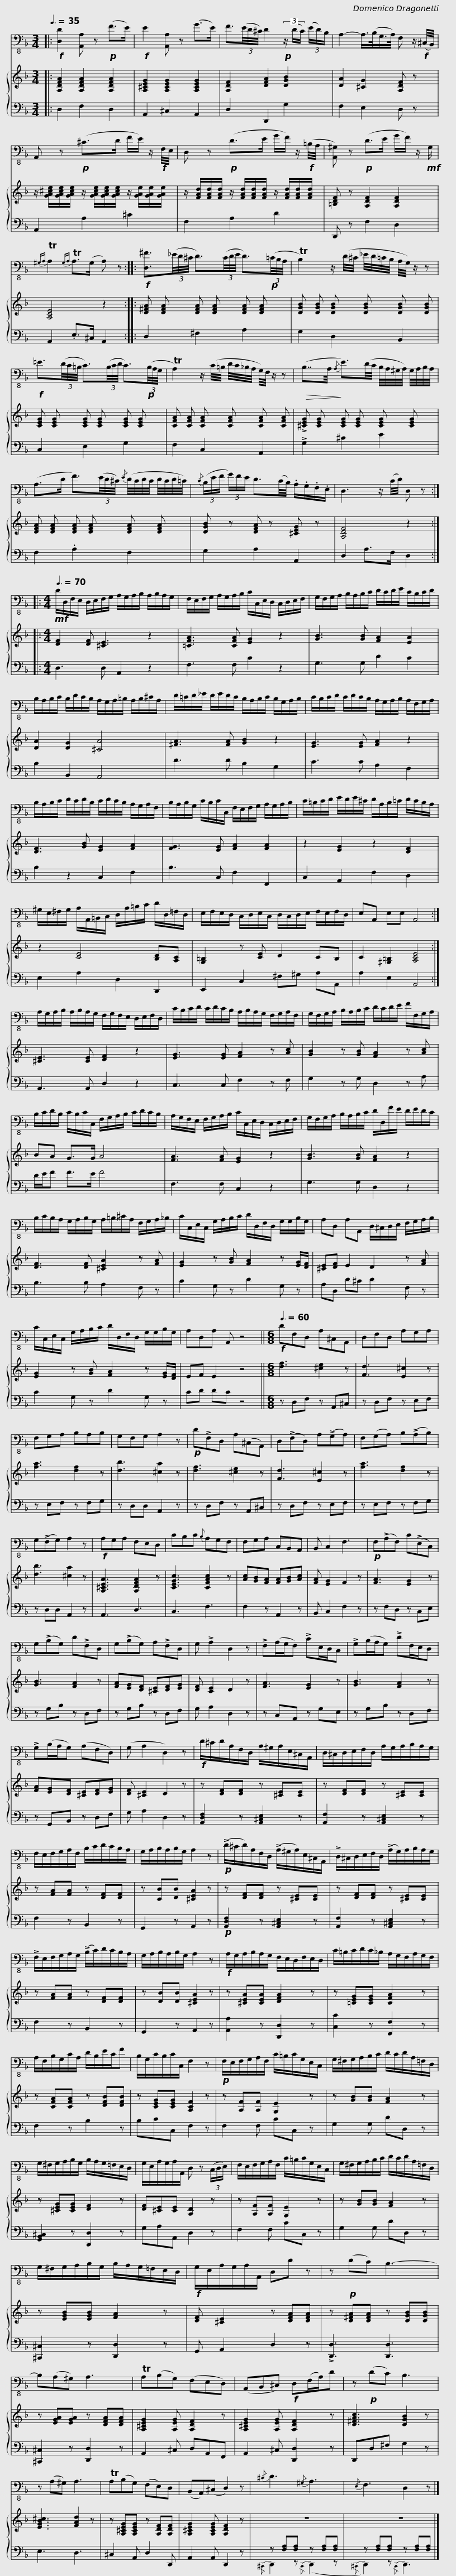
X:1
%%score 1 { 2 | ( 3 4 ) }
L:1/8
Q:3/8=35
M:3/4
I:linebreak $
K:F
V:1 bass-8
V:2 treble
V:3 bass
V:4 bass
V:1
|:!f! [D,D]2 [A,,A,] z!p! (F>E) |!f! E2 [A,,A,] z (G>E) | F3/2(3(E/4D/4^C/4) D2!p! (3z/ (D/C/) (3(E/D/)B,/ | A,2- A,/>(B,/G,/>A,/) F, z/!f! (^C,/4B,,/4) |$ A,, z!p! (^C>D F/E/) z/!f! F,/4E,/4 | %5
 D, z!p! (D>E G/F/) z/!f! (=B,/4A,/4 | [A,,^G,]) z!p! (D>E G/F/) z/!mf! G,/ |{^G,A,} TA,2{G,A,} TA,>(G, A,) z ::$!f! [D,^F]3/2(3(_E/4D/4^C/4 D3/2)(3(C/4D/4E/4 D3/2)!p!(3(=C/4B,/4A,/4 | TB,2) z/ (D/4^C/4 _E/4D/4=C/4B,/4 A,/4G,/4) z/ z |$ %10
!f! =E3/2(3(D/4C/4=B,/4 C3/2)(3(B,/4C/4D/4 C3/2)!p!(3(B,/4A,/4G,/4 | TA,2) z/ (C/4=B,/4 D/4C/4_B,/4A,/4 G,/4)F,/4 z/ z |$!>(! (B,7/4A,/4!>)!{/A,} E3/2)(D/4C/4 B,/4A,/4^G,/4A,/4) G,/4A,/4B,/4A,/4 | (A,>D F3/2)(3(E/4D/4^C/4){/E} (D/4C/4D/4C/4 D/4C/4D/4=C/4) |{/C} (3(B,/E/F/ (3G/)F/E/ D3/2(C/4B,/4) .A,/.G,/.F,/.E,/ |$ %15
 D,3 z/ (C/4D/4) D, z ::$[M:4/4][Q:3/8=70]!mf! D/D,/F,/E,/ D,/E,/F,/G,/ A,/G,/A,/B,/ A,/B,/A,/G,/ | F,/E,/F,/G,/ A,/G,/A,/B,/ C/C,/E,/D,/ C,/D,/E,/F,/ |$ G,/F,/G,/A,/ B,/A,/B,/C/ D/C/D/E/ C/B,/C/D/ | B,/A,/B,/C/ B,/D/C/B,/ A,/G,/A,/=B,/ A,/B,/^C/A,/ |$ %20
 D/=C/D/_E/ D/E/D/C/ B,/A,/B,/C/ B,/G,/A,/B,/ | C/B,/C/D/ C/D/C/B,/ A,/G,/A,/B,/ A,/F,/G,/A,/ |$ B,/A,/B,/C/ D/C/D/B,/ C/D/C/B,/ A,/G,/A,/F,/ | B,/A,/B,/G,/ C/B,/C/C,/ F,/E,/F,/G,/ A,/G,/A,/B,/ |$ C/=B,/C/D/ E/D/E/^C/ D/A,/B,/=C/ D/C/B,/A,/ | %25
 ^G,/E,/^F,/G,/ A,/A,,/=B,,/C,/ D,/A,/=B,/C/ D/D,/=F,/D,/ |$ E,/F,/E,/D,/ C,/D,/E,/C,/ D,/C,/D,/E,/ F,/E,/F,/D,/ | E,A,, E,E, A,,4 :|$ A,/G,/A,/B,/ A,/B,/A,/G,/ F,/G,/F,/E,/ D,/E,/F,/D,/ | C/B,/C/D/ C/D/C/B,/ A,/B,/A,/G,/ F,/G,/A,/F,/ |$ %30
 G,/F,/G,/A,/ B,/A,/B,/C/ D/C/D/E/ F/F,/G,/A,/ | B,/C/D/B,/ C/B,/C/C,/ F,/G,/A,/B,/ C/D/C/B,/ |$ A,/G,/F,/E,/ F,/G,/A,/B,/ C/C,/E,/D,/ C,/D,/E,/F,/ | G,/F,/G,/A,/ B,/A,/B,/C/ D/D,/F/E/ D/E/D/C/ | B,/C/B,/A,/ G,/A,/B,/G,/ A,/=B,/^C/A,/ F,/G,/A,/_B,/ |$ %35
 C/C,/E,/C,/ G,/A,/B,/C/ D/D,/F,/D,/ G,/G,/B,/G,/ | A,D, A,A,, D,/^C,/D,/E,/ F,/G,/A,/B,/ | C/C,/E,/C,/ G,/A,/B,/C/ D/D,/F,/D,/ G,/G,/B,/G,/ | A,D,A, A,, z4 ||$[M:6/8]!f![Q:3/8=60] DF,D, A,^C,A,, | %40
 D,F,D, A,G,A, | F,G,A, B,A,B, | G,F,G, A,2 z |!p! D!>!F,D, A,(^C,A,,) | D,(!>!F,D,) A,(!>!G,A,) |$ %45
 F,(G,A,) B,(!>!A,B,) | G,(!>!F,G,) A,2 z |!f! A,G,A, F,E,D, | CB,C{B,} A,G,F, | F,G,A, C,B,,A,, | %50
 B,, C,2 F,3 |$!p! F,(!>!A,F,) C(!>!E,C,) | G,(!>!B,G,) D!>!F,D, | G,(!>!B,G,) A,!>!F,D, | G, !>!A,2 D,2 z | %55
 !>!F,(A,/G,/F,) !>!CE,/D,/C, | !>!G,(B,/A,/G,) !>!DF,/E,/D, |$ !>!G,(B,/A,/G,) (A,F,D,) | (G, A,2 D,2) z |!f! D/^C/D/A,/F,/D,/ A,/^G,/A,/E,/^C,/A,,/ | %60
 D,/^C,/D,/E,/F,/D,/ A,/G,/A,/B,/A,/G,/ |$ F,/E,/F,/G,/A,/F,/ B,/C/D/C/B,/A,/ | G,/A,/B,/A,/B,/G,/ A,2 z |!p! (!>!D/^C/D/)A,/F,/D,/ (!>!A,/^G,/A,/)E,/^C,/A,,/ | !>!D,/^C,/D,/E,/F,/D,/ (!>!A,/G,/)A,/B,/A,/G,/ |$ %65
 !>!F,/E,/F,/G,/A,/G,/ (!>!B,/C/)D/C/B,/A,/ | G,/A,/B,/A,/B,/G,/ A,2 z |!f! A,/G,/A,/B,/A,/G,/ F,/E,/D,/F,/E,/D,/ | C/=B,/C/D/C/_B,/ A,/G,/F,/A,/G,/F,/ |$ A,/F,/B,/G,/C/A,/ D/B,/E/C/F | %70
 B,/G,/C/B,/C/C,/ F,2 z |!p! F,/E,/F,/G,/A,/F,/ C/=B,/C/G,/E,/C,/ | G,/^F,/G,/A,/B,/C/ D/C/D/A,/=F,/D,/ |$ G,/^F,/G,/A,/B,/G,/ B,/A,/G,/=F,/E,/D,/ | G,/E,/A,/G,/A,/A,,/ D, z (3(C,/D,/E,/) | %75
 F,/E,/F,/G,/A,/F,/ C/=B,/C/G,/E,/C,/ | G,/^F,/G,/A,/B,/C/ D/C/D/A,/=F,/D,/ |$ G,/^F,/G,/A,/B,/G,/ B,/A,/G,/=F,/E,/D,/ |!f! G,/E,/A,/G,/A,/A,,/ D,D z |$ z!p! (DC) B,3- | %80
 B,(A,^G,) A,3 | TA,(B,G,) (F,E,D,) | (A,,B,,^C,)!f! D,(F,/A,/)D |$ z!p! (DC) B,3 | z (A,^G,) A,3 | %85
 TA,(B,G,) (F,E,)D, | (B,,A,,)(^C, D,2) z |${/^C} D3{/^G,} A,3 |{/E,} F,3 D,2 z |] %89
V:2
|: [A,DFA]2 [A,DFA]2 [A,DFA]2 | [A,^CEG]2 [A,CEG]2 [A,CEG]2 | [A,DF]2 [DFA]2 [DGB]2 | [DA]2 [^CG]2 [A,DF] z |$ z/ [GA^ce]/[GAce]/[GAce]/ z/ [GAce]/[GAce]/[GAce]/ z/ [GAe]/[GAe]/[GAe]/ | %5
 z/ [FAd]/[FAd]/[FAd]/ z/ [FAd]/[FAd]/[FAd]/ z/ [FAd]/[FAd]/[FAd]/ | [=B,DF] z [A,DF]2 [A,DF]2 | [A,CE]4 z2 ::$ [D^FA] [DFA] [DFA] [DFA] [DFA] [DFA] | [DGB] [DGB] [DGB] [DGB] [DGB] [DGB] |$ %10
 [CEG] [CEG] [CEG] [CEG] [CEG] [CEG] | [CFA] [CFA] [CFA] [CFA] [CFA] [CFA] |$ !>![^CEG] [CEG] [CEG] [CEG] [CEG] [CEG] | [DFA] [DFA] [DFA] [DFA] [DFA] [DFA] | [DGB] z [DFA] z [^CEG] z |$ %15
 [A,DF]4 z2 ::$[M:4/4] [DF]2 [DF] [^CE]3 z2 | [=CFA]3 [CFA] [EG]2 z2 |$ [GB]3 [GB] [FA]2 [EA]2 | [DA]2 [DG]2 [^CA]4 |$ %20
 [^FA]3 [FA] [GB]2 z2 | [EG]3 [EG] [FA]2 z2 |$ [DF]3 [GB] [EG]2 [FA]2 | [FG]3 [EG] [FA]2 [FA]2 |$ z2 [EG]2 z2 [DF]2 | %25
 z2 [CE]4 [B,D][A,C] |$ [G,=B,]2 z [CE] D2 CB, | C2 [^G,=B,]2 [A,CE]4 :|$ [^CE]3 [CE] [DF]2 z2 | [EG]3 [EG] [FA]2 z [Ac] |$ %30
 [GB]2 z [GB] [FA]2 z [Ac] | BA G>G A4 |$ [FA]3 [FA] [EG]2 z2 | [GB]3 [GB] [FA]2 z2 | [DF]3 [DF] [^CEA]2 z [FA] |$ %35
 [EG]2 z [GB] [FA]2 z [EG]/[DF]/ | [^CE][DF] E2 D2 z [FA] | [EG]2 z [GB] [FA]2 z [EG]/[DF]/ | EF E2 z4 ||$[M:6/8] [df]3 [^ce]2 z | %40
 [Fd]3 [E^c]2 z | [fa]3 [df]2 z | [db]3 [^ca]2 z | [df]3 [^ce]2 z | [Fd]3 [E^c]2 z |$ %45
 [fa]3 [df]2 z | [db]3 [^ca]2 z | [A,^CEA]3 [A,DFA]2 z | [CEGc]3 [CFAc]2 z | [Ac][GB][FA] [FA][GB][Ac] | %50
 [FA] [EG]2 F2 z |$ [FA]3 [EG]2 z | [GB]3 [FA]2 z | [FA][EG][DF] [^CE][DF][EG] | [DF] [CE]2 D2 z | %55
 [FA]3 [EG]2 z | [GB]3 [FA]2 z |$ [FA][EG][DF] [^CE][DF][EG] | [DF] [^CE]2 D2 z | z [DF][DF] z [^CE][CE] | %60
 z [DF][DF] z [^CE][CE] |$ z [FA][FA] z [DF][DF] | z [CB][DB] [^CEA]2 z | z [DF][DF] z [^CE][CE] | z [DF][DF] z [^CE][CE] |$ %65
 z [FA][FA] z [DF][DF] | z [DB][DB] [^CEA]2 z | z [^CEA][CEA] [DFA]2 z | z [=CEG][CEG] [CFA]2 z |$ z [CFA][CFA] z [DFB][DFB] | %70
 z [CEG][CEG] [A,CF]2 z | z [A,F][A,F] [G,E]2 z | z [GB][GB] [FA]2 z |$ z [^CEG][CEG] [DF]2 z | [DF][^CE][CE] [A,D]2 z | %75
 z [A,F][A,F] [G,E]2 z | z [GB][GB] [FA]2 z |$ z [EGB][EGB] [FA]2 z | [DF] [^CE]2 z [DFA][DFA] |$ z [D^FA][DFA] z [DGB][DGB] | %80
 z [EGA][EGA] z [DFA][DFA] | [A,^CEG]2 [A,EG] [A,DF]2 z | [A,^CEG]2 [A,EG] [A,DF]2 z |$ [D^FAc]3 [DGB]2 z | [EGB^c]3 [FAd]2 z | %85
 z [A,^CEG][A,CEG] z [A,DF][A,DF] | [A,^CEG]2 [A,CEG] [A,DF]2 z |$ z6 | z6 |] %89
V:3
|: D,2 F,2 D,2 | A,,2 ^C,2 A,,2 | D,2 D,,2 G,2 | F,2 E,2 D, z |$ A,,2 A,2 ^C2 | %5
 F,2 A,2 D2 | D,, z F,2 D,2 | A,,2 .E,>^C, A,,2 ::$ D,2 ^F,2 A,2 | G,2 D,2 B,,2 |$ %10
 C,2 E,2 G,2 | F,2 C,2 A,,2 |$ !>!G,2 ^C2 E2 | F,2 .A,2 F,2 | G,2 A,2 A,,2 |$ %15
 D,2 A,>F, D,2 ::$[M:4/4] D,3 D, A,,2 z2 | F,3 F, C2 z2 |$ G,3 G, D2 C2 | B,2 B,,2 A,,4 |$ %20
 D3 D B,2 G,2 | C3 C A,2 F,2 |$ B,2 z2 C,2 F,2 | B,3 C, F,2 F,,2 |$ C,2 A,,2 F,2 D,2 | %25
 E,2 A,2 D,2 D,,2 |$ E,,2 C,2 ^F,^G, A,A,, | A,2 E,2 A,,4 :|$ A,,3 A,, D,2 z2 | C,3 C, F,2 z F, |$ %30
 G,2 z G, D,2 z A, | D/E/F F>E F4 |$ F,3 F, C,2 z2 | G,3 G, D,2 z2 | B,3 B, A,2 F, z |$ %35
 C2 G, z D2 G, z | A,D, D^C D2 F, z | C2 G, z D2 G, z | CD DC z4 ||$[M:6/8] z D,F, z A,,^C, | %40
 z D,F, z E,F, | z E,F, z F,G, | z D,D, A,,2 z | z D,F, z A,,^C, | z D,F, z E,F, |$ %45
 z E,F, z F,G, | z D,D, A,,2 z | A,,3 D,3 | C,3 F,3 | F,2 z A,,2 z | %50
 B,, C,2 F,2 z |$ z F,D, z C,E, | z G,B, z D,F, | z G,B, z D,F, | G, A,2 D,2 z | %55
 z C,A,, z G,E, | z G,B, z D,F, |$ z G,,B,, z D,F, | G, A,2 D,2 z | [A,,D,F,]2 z [A,,^C,E,]2 z | %60
 [A,,F,]2 z [A,,^C,E,]2 z |$ F,2 z B,,2 z | G,,2 z A,,2 z |!p! [A,,D,F,]2 z [A,,^C,E,]2 z | [A,,F,]2 z [A,,^C,E,]2 z |$ %65
 F,2 z B,,2 z | G,,2 z A,,2 z | [A,,A,]2 z [D,,D,]2 z | [C,C]2 z [F,,F,]2 z |$ F,2 z B,2 z | %70
 B,CC, F,2 z | F,2 F, CC, z | G,2 G, DD, z |$ [G,,B,,^C,]2 z [D,,D,]2 z | G,A,A,, D,2 z | %75
 F,2 F, CC, z | G,2 G, DD, z |$ [^C,,^C,]2 z [D,,D,]2 z | G,, A,,2 D,2 z |$ !>![D,,D,]3 [D,,D,]3 | %80
 [^C,,^C,]2 z [D,,D,]2 z | A,,2 ^C, D,A,,F,, | A,,2 ^C, [D,,D,]2 z |$ D,,D,^F, G,2 z | E,3 D,3 | %85
 ^C,2 A,, D,2 D,, | A,,2 A,, D,,2 z |$ z [F,A,][F,A,] z [F,A,][F,A,] | z [F,A,][F,A,] z [F,A,][F,A,] |] %89
V:4
|: x6 | x6 | x6 | x6 |$ x6 | %5
 x6 | x6 | x6 ::$ x6 | x6 |$ %10
 x6 | x6 |$ x6 | x6 | x6 |$ %15
 x6 ::$[M:4/4] x8 | x8 |$ x8 | x8 |$ %20
 x8 | x8 |$ x8 | x8 |$ x8 | %25
 x8 |$ x8 | x8 :|$ x8 | x8 |$ %30
 x8 | x8 |$ x8 | x8 | x8 |$ %35
 x8 | x8 | x8 | x8 ||$[M:6/8] x6 | %40
 x6 | x6 | x6 | x6 | x6 |$ %45
 x6 | x6 | x6 | x6 | x6 | %50
 x6 |$ x6 | x6 | x6 | x6 | %55
 x6 | x6 |$ x6 | x6 | x6 | %60
 x6 |$ x6 | x6 | x6 | x6 |$ %65
 x6 | x6 | x6 | x6 |$ x6 | %70
 x6 | x6 | x6 |$ x6 | x6 | %75
 x6 | x6 |$ x6 | x6 |$ x6 | %80
 x6 | x6 | x6 |$ x6 | x6 | %85
 x6 | x6 |${/^C,,} D,,2 z{/C,,} (D,,2 z |{/^C,,} D,,2) z{/C,,} D,,3 |] %89
